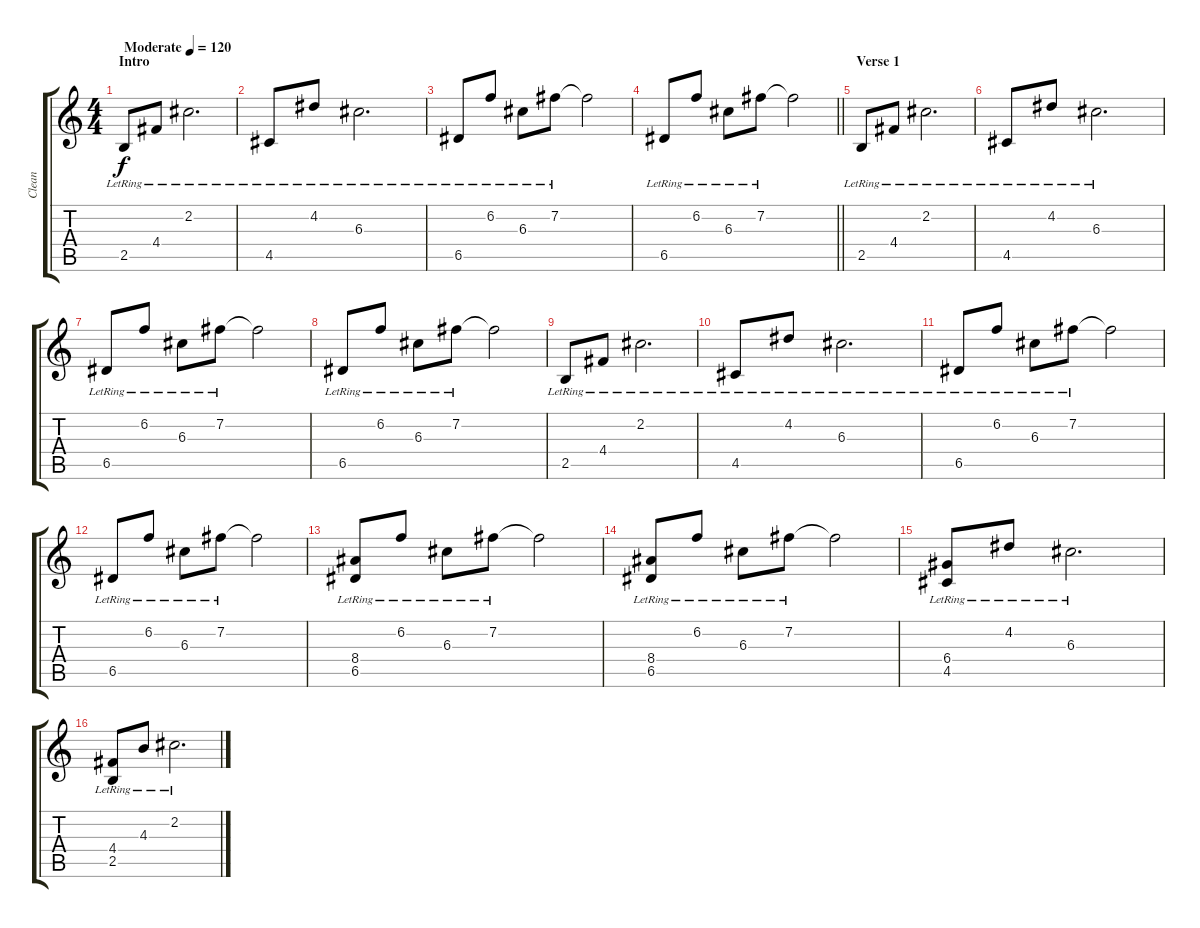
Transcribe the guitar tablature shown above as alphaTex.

\track ("Clean" "Clean") {instrument electricguitarclean}
\staff {score tabs}
\tuning (E4 B3 G3 D3 A2 D2) {hide}
\ts (4 4)
\section ("" "Intro")
\tempo (120 "Moderate")
\clef g2
\ks c
2.5{lr}.8{dy f instrument electricguitarclean} 4.4{lr}.8 2.2{lr}.2{d} |
4.5{lr}.8 4.2{lr}.8 6.3{lr}.2{d} |
6.5{lr}.8 6.2{lr}.8 6.3{lr}.8 7.2{lr}.8 7.2{t}.2 |
\barLineRight lightlight
6.5{lr}.8 6.2{lr}.8 6.3{lr}.8 7.2{lr}.8 7.2{t}.2 |
\section ("" "Verse 1")
2.5{lr}.8 4.4{lr}.8 2.2{lr}.2{d} |
4.5{lr}.8 4.2{lr}.8 6.3{lr}.2{d} |
6.5{lr}.8 6.2{lr}.8 6.3{lr}.8 7.2{lr}.8 7.2{t}.2 |
6.5{lr}.8 6.2{lr}.8 6.3{lr}.8 7.2{lr}.8 7.2{t}.2 |
2.5{lr}.8 4.4{lr}.8 2.2{lr}.2{d} |
4.5{lr}.8 4.2{lr}.8 6.3{lr}.2{d} |
6.5{lr}.8 6.2{lr}.8 6.3{lr}.8 7.2{lr}.8 7.2{t}.2 |
6.5{lr}.8 6.2{lr}.8 6.3{lr}.8 7.2{lr}.8 7.2{t}.2 |
(8.4{lr} 6.5{lr}).8 6.2{lr}.8 6.3{lr}.8 7.2{lr}.8 7.2{t}.2 |
(8.4{lr} 6.5{lr}).8 6.2{lr}.8 6.3{lr}.8 7.2{lr}.8 7.2{t}.2 |
(6.4{lr} 4.5{lr}).8 4.2{lr}.8 6.3{lr}.2{d} |
(4.4{lr} 2.5{lr}).8 4.3{lr}.8 2.2{lr}.2{d}
